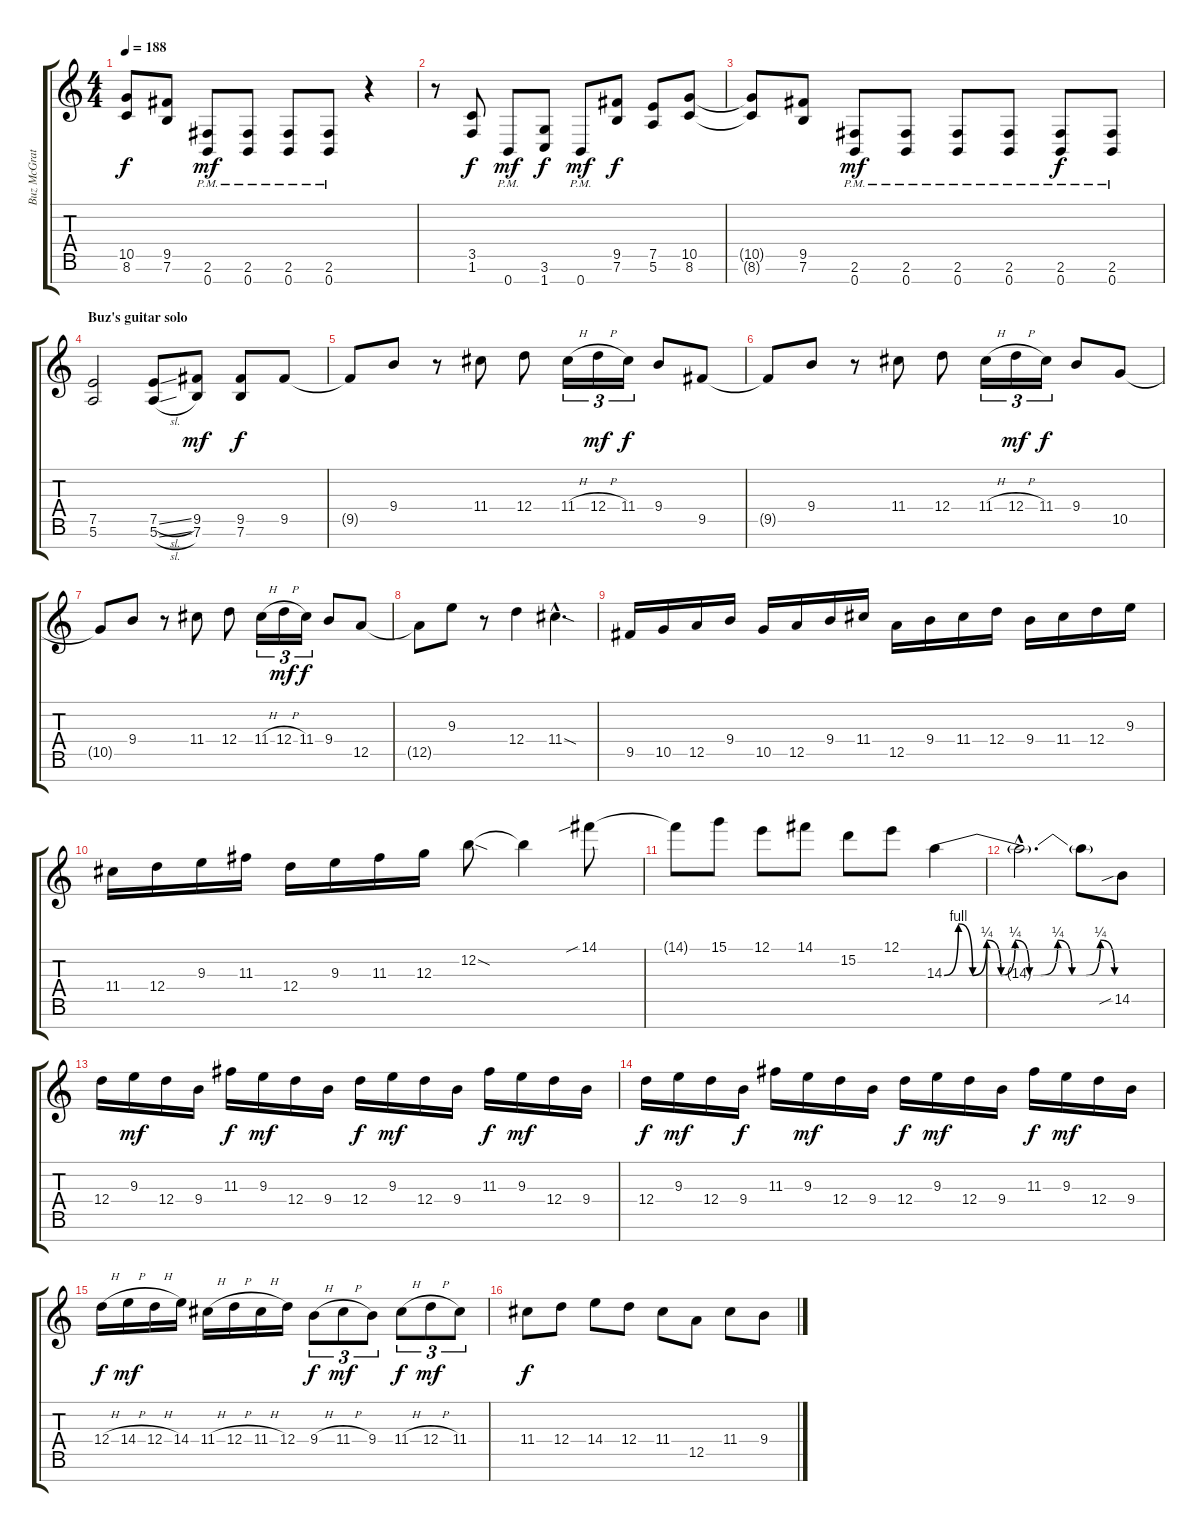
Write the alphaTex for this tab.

\track ("Buz McGrath" "Buz McGrat") {instrument distortionguitar}
\staff {score tabs}
\tuning (E4 B3 G3 D3 A2 E2 B1) {hide}
\ts (4 4)
\tempo 188
\clef g2
\ks c
(10.5{t} 8.6{t}).8{dy f} (9.5 7.6).8 (2.6{pm} 0.7{pm}).8{dy mf} (2.6{pm} 0.7{pm}).8 (2.6{pm} 0.7{pm}).8 (2.6{pm} 0.7{pm}).8 r.4 |
r.8 (3.5 1.6).8{dy f} 0.7{pm}.8{dy mf} (3.6 1.7).8{dy f} 0.7{pm}.8{dy mf} (9.5 7.6).8{dy f} (7.5 5.6).8 (10.5 8.6).8 |
(10.5{t} 8.6{t}).8 (9.5 7.6).8 (2.6{pm} 0.7{pm}).8{dy mf} (2.6{pm} 0.7{pm}).8 (2.6{pm} 0.7{pm}).8 (2.6{pm} 0.7{pm}).8 (2.6{pm} 0.7{pm}).8{dy f} (2.6{pm} 0.7{pm}).8 |
\section ("" "Buz's guitar solo")
(7.5 5.6).2 (7.5{sl} 5.6{sl}).8 (9.5 7.6).8{dy mf} (9.5 7.6).8{dy f} 9.5.8{volume 16} |
9.5{t}.8 9.4.8 r.8 11.4.8 12.4.8 11.4{h}.16{tu (3 2)} 12.4{h}.16{tu (3 2) dy mf} 11.4.16{tu (3 2) dy f} 9.4.8 9.5.8 |
9.5{t}.8 9.4.8 r.8 11.4.8 12.4.8 11.4{h}.16{tu (3 2)} 12.4{h}.16{tu (3 2) dy mf} 11.4.16{tu (3 2) dy f} 9.4.8 10.5.8 |
10.5{t}.8 9.4.8 r.8 11.4.8 12.4.8 11.4{h}.16{tu (3 2)} 12.4{h}.16{tu (3 2) dy mf} 11.4.16{tu (3 2) dy f} 9.4.8 12.5.8 |
12.5{t}.8 9.3.8 r.8 12.4.4 11.4{sod hac}.4{d} |
9.5.16 10.5.16 12.5.16 9.4.16 10.5.16 12.5.16 9.4.16 11.4.16 12.5.16 9.4.16 11.4.16 12.4.16 9.4.16 11.4.16 12.4.16 9.3.16 |
11.4.16 12.4.16 9.3.16 11.3.16 12.4.16 9.3.16 11.3.16 12.3.16 12.2{sod}.8 12.2{t}.4 14.1{sib}.8 |
14.1{t}.8 15.1.8 12.1.8 14.1.8 15.2.8 12.1.8 14.3{be (custom 0 0 5 4 10 0 15 1 20 0 25 1 30 0 34 0 40 1 45 0 50 0 55 1 60 0)}.4 |
14.3{hac t}.2{d} 14.3{t}.8 14.5{sib}.8 |
12.4.16 9.3.16{dy mf} 12.4.16 9.4.16 11.3.16{dy f} 9.3.16{dy mf} 12.4.16 9.4.16 12.4.16{dy f} 9.3.16{dy mf} 12.4.16 9.4.16 11.3.16{dy f} 9.3.16{dy mf} 12.4.16 9.4.16 |
12.4.16{dy f} 9.3.16{dy mf} 12.4.16 9.4.16{dy f} 11.3.16 9.3.16{dy mf} 12.4.16 9.4.16 12.4.16{dy f} 9.3.16{dy mf} 12.4.16 9.4.16 11.3.16{dy f} 9.3.16{dy mf} 12.4.16 9.4.16 |
12.4{h}.16{dy f} 14.4{h}.16{dy mf} 12.4{h}.16 14.4.16 11.4{h}.16 12.4{h}.16 11.4{h}.16 12.4.16 9.4{h}.8{tu (3 2) dy f} 11.4{h}.8{tu (3 2) dy mf} 9.4.8{tu (3 2)} 11.4{h}.8{tu (3 2) dy f} 12.4{h}.8{tu (3 2) dy mf} 11.4.8{tu (3 2)} |
11.4.8{dy f} 12.4.8 14.4.8 12.4.8 11.4.8 12.5.8 11.4.8 9.4.8{volume 14}
